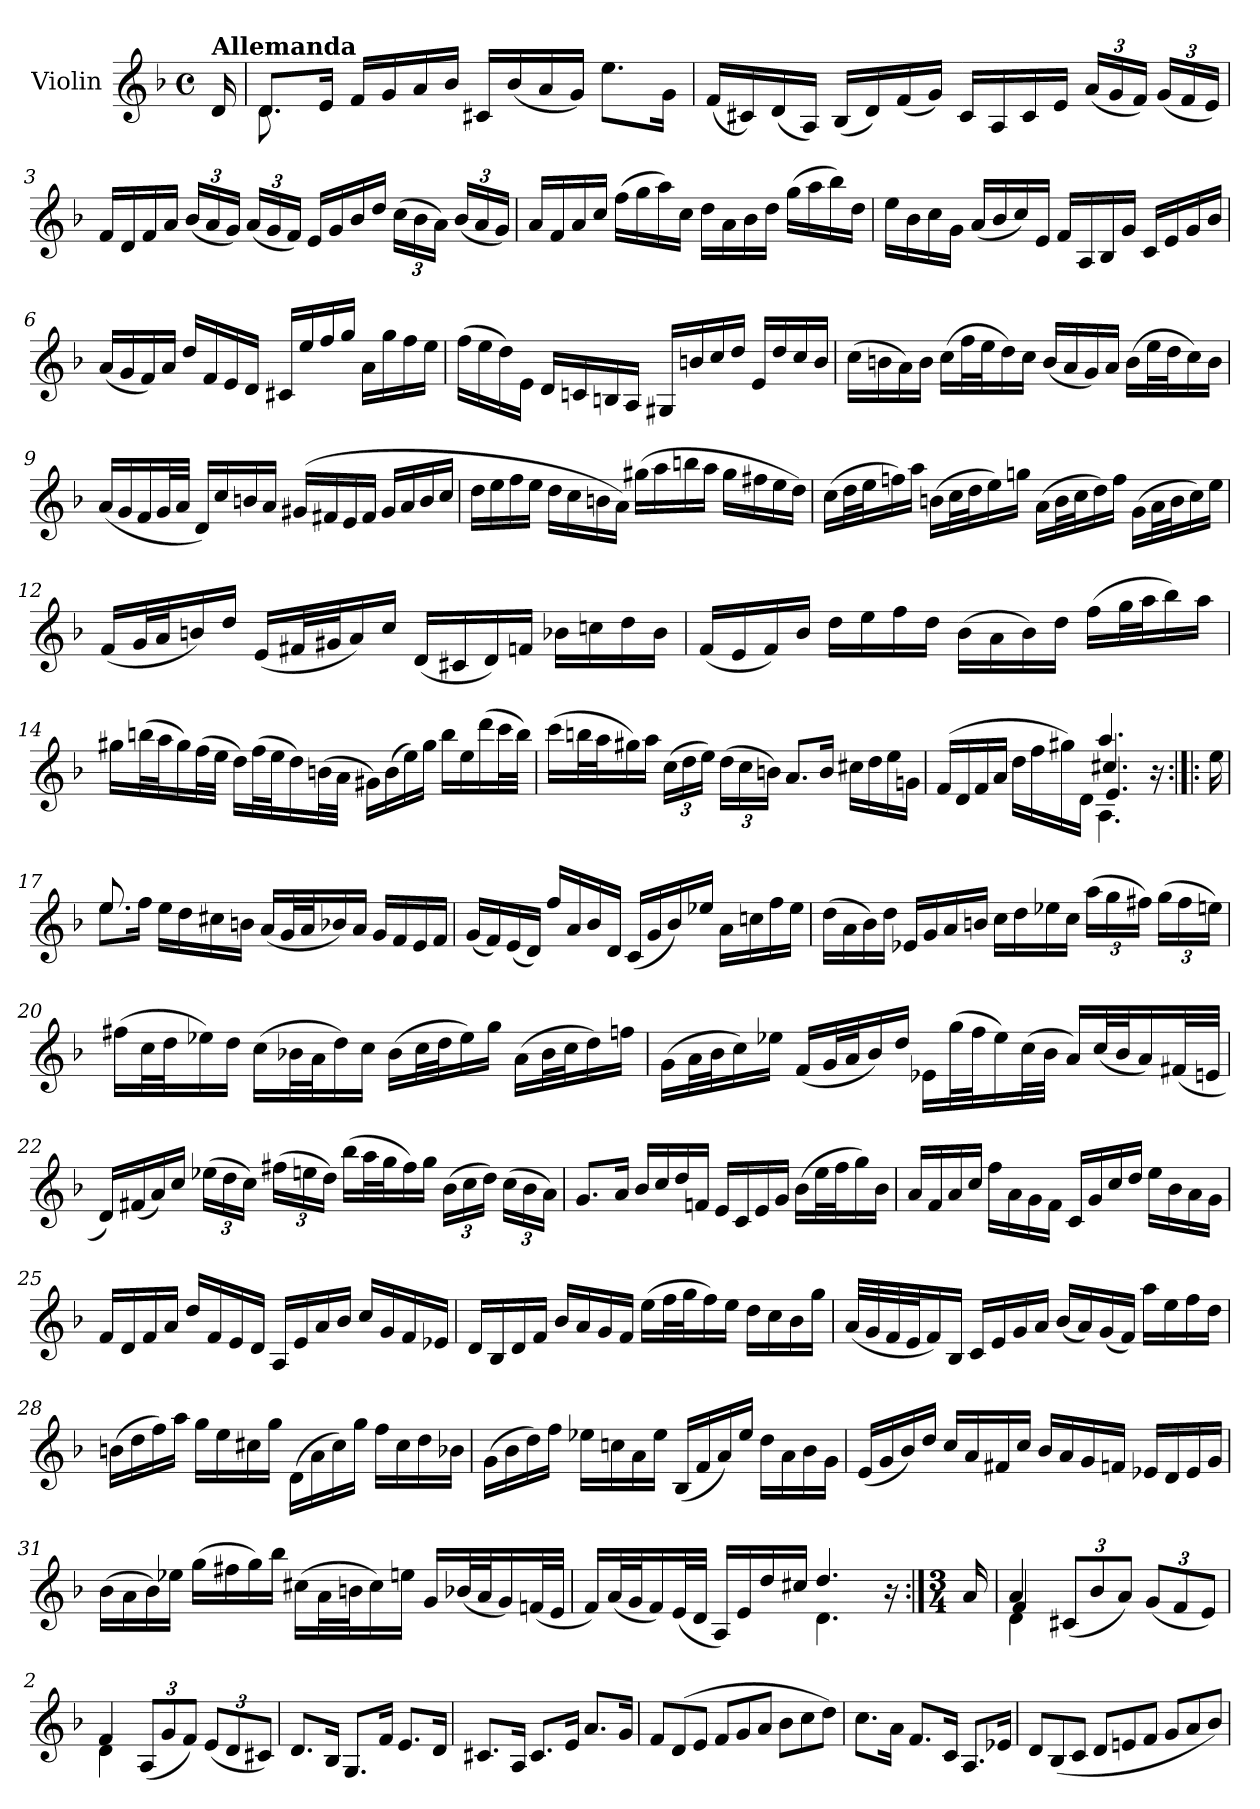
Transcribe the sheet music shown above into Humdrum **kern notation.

**kern
*part1
*staff1
*I"Violin
*I'Vln.
*clefG2
*k[b-]
*M4/4
*met(c)
=
!LO:TX:a:B:t=Allemanda
16d/
=1
*^
8.d/L	8.d\
16e/Jk	16ryy
16f/LL	4ryy
16g/	.
16a/	.
16b-/JJ	.
16c#X/LL	2ryy
(<16b-/	.
16a/	.
16g/JJ)	.
8.ee\L	.
16g\Jk	.
*v	*v
=2
(<16f/LL
16c#X/)
(<16d/
16A/JJ)
(<16B-/LL
16d/)
(<16f/
16g/JJ)
16c#/LL
16A/
16c#/
16e/JJ
*Xbrackettup
(<24a/LL
24g/
24f/JJ)
(<24g/LL
24f/
24e/JJ)
=3
16f/LL
16d/
16f/
16a/JJ
(<24b-/LL
24a/
24g/JJ)
(<24a/LL
24g/
24f/JJ)
16e/LL
16g/
16b-/
16dd/JJ
(>24cc\LL
24b-\
24a\JJ)
(<24b-/LL
24a/
24g/JJ)
!!LO:LB:g=z
=4
16a/LL
16f/
16a/
16cc/JJ
(>16ff\LL
16gg\
16aa\)
16cc\JJ
16dd\LL
16a\
16b-\
16dd\JJ
(>16gg\LL
16aa\
16bb-\)
16dd\JJ
=5
16ee\LL
16b-\
16cc\
16g\JJ
(<16a/LL
16b-/
16cc/)
16e/JJ
16f/LL
16A/
16B-/
16g/JJ
16c/LL
16e/
16g/
16b-/JJ
=6
(<16a/LL
16g/
16f/)
16a/JJ
16dd/LL
16f/
16e/
16d/JJ
16c#X/LL
16ee/
16ff/
16gg/JJ
16a\LL
16gg\
16ff\
16ee\JJ
!!LO:LB:g=z
=7
(>16ff\LL
16ee\
16dd\)
16e\JJ
16d/LL
16cn/
16Bn/
16A/JJ
16G#X/LL
16bn/
16cc/
16dd/JJ
16e/LL
16dd/
16cc/
16b/JJ
=8
(>16cc\LL
16bn\
16a\)
16b\JJ
(>16cc\LL
32ff\L
32ee\J
16dd\)
16cc\JJ
(<16b/LL
16a/
16g/)
16a/JJ
(>16b\LL
32ee\L
32dd\J
16cc\)
16b\JJ
=9
(<16a/LL
16g/
16f/
32g/L
32a/JJJ
16d/LL)
16cc/
16bn/
16a/JJ
(<16g#X/LL
16f#X/
16e/
16f#/JJ
16g#/LL
16a/
16b/
16cc/JJ
!!LO:LB:g=z
=10
16dd\LL
16ee\
16ff\
16ee\JJ
16dd\LL
16cc\
16bn\
16a\JJ)
(>16gg#X\LL
16aa\
16bbn\
16aa\JJ
16gg#\LL
16ff#X\
16ee\
16dd\JJ)
=11
(>16cc\LL
32dd\L
32ee\J
16ffn\)
16aa\JJ
(>16bn\LL
32cc\L
32dd\J
16ee\)
16ggn\JJ
(>16a\LL
32b\L
32cc\J
16dd\)
16ff\JJ
(>16g\LL
32a\L
32b\J
16cc\)
16ee\JJ
=12
(<16f/LL
32g/L
32a/J
16bn/)
16dd/JJ
(<16e/LL
32f#X/L
32g#X/J
16a/)
16cc/JJ
(<16d/LL
16c#X/
16d/)
16fn/JJ
16b-X\LL
16ccn\
16dd\
16b-\JJ
!!LO:LB:g=z
=13
(<16f/LL
16e/
16f/)
16b-/JJ
16dd\LL
16ee\
16ff\
16dd\JJ
(>16b-\LL
16a\
16b-\)
16dd\JJ
(>16ff\LL
32gg\L
32aa\J
16bb-\)
16aa\JJ
=14
16gg#X\LL
(>32bbn\L
32aa\J
16gg#\)
(>32ff\L
32ee\JJJ
16dd\LL)
(>32ff\L
32ee\J
16dd\)
(>32bn\L
32a\JJJ
16g#X\LL)
(>16b\
16ee\)
16gg#\JJ
16bb\LL
16ee\
(>16ddd\
32ccc\L
32bb\JJJ)
=15
(>16ccc\LL
32bbn\L
32aa\J
16gg#X\)
16aa\JJ
(>24cc\LL
24dd\
24ee\JJ)
(>24dd\LL
24cc\
24bn\JJ)
8.a/L
16b/Jk
16cc#X\LL
16dd\
16ee\
16gn\JJ
!!LO:LB:g=z
=16
*^
*	*^
*	*	*^
(>16f/LL	2ryy	2ryy	2ryy
16d/	.	.	.
16f/	.	.	.
16a/JJ	.	.	.
16dd\LL	.	.	.
16ff\	.	.	.
16gg#X\)	.	.	.
16d\JJ	.	.	.
4.aa/	4.A\	4.cc#X/	4.e/
16r	16ryy	16ryy	16ryy
*v	*v	*v	*v
=16X1:|!|:
16ee\
=17
*^
8.ee\L	8.ee/
16ff\Jk	16ryy
16ee\LL	4ryy
16dd\	.
16cc#X\	.
16bn\JJ	.
(<16a/LL	2ryy
32g/L	.
32a/J	.
16b-X/)	.
16a/JJ	.
16g/LL	.
16f/	.
16e/	.
16f/JJ	.
*v	*v
=18
(<16g/LL
16f/)
(<16e/
16d/JJ)
16ff/LL
16a/
16b-/
16d/JJ
(<16c/LL
16g/
16b-/)
16ee-X/JJ
16a\LL
16ccn\
16ff\
16ee-\JJ
!!LO:LB:g=z
=19
(>16dd\LL
16a\
16b-\)
16dd\JJ
16e-X/LL
16g/
16a/
16bn/JJ
16cc\LL
16dd\
16ee-X\
16cc\JJ
(>24aa\LL
24gg\
24ff#X\JJ)
(>24gg\LL
24ff#\
24een\JJ)
=20
(>16ff#X\LL
32cc\L
32dd\J
16ee-X\)
16dd\JJ
(>16cc\LL
32b-X\L
32a\J
16dd\)
16cc\JJ
(>16b-\LL
32cc\L
32dd\J
16ee-\)
16gg\JJ
(>16a\LL
32b-\L
32cc\J
16dd\)
16ffn\JJ
!!LO:LB:g=z
=21
(>16g\LL
32a\L
32b-\J
16cc\)
16ee-X\JJ
(<16f/LL
32g/L
32a/J
16b-/)
16dd/JJ
16e-X\LL
(>32gg\L
32ff\J
16ee-\)
(>32cc\L
32b-\JJJ
16a/LL)
(<32cc/L
32b-/J
16a/)
(<32f#X/L
32en/JJJ
=22
16d/LL)
(<16f#X/
16a/)
16cc/JJ
(>24ee-X\LL
24dd\
24cc\JJ)
(>24ff#X\LL
24een\
24dd\JJ)
(>16bb-\LL
32aa\L
32gg\J
16ff#\)
16gg\JJ
(>24b-\LL
24cc\
24dd\JJ)
(>24cc\LL
24b-\
24a\JJ)
=23
8.g/L
16a/Jk
16b-/LL
16cc/
16dd/
16fn/JJ
16e/LL
16c/
16e/
16g/JJ
(>16b-\LL
32ee\L
32ff\J
16gg\)
16b-\JJ
!!LO:LB:g=z
=24
16a/LL
16f/
16a/
16cc/JJ
16ff\LL
16a\
16g\
16f\JJ
16c/LL
16g/
16cc/
16dd/JJ
16ee\LL
16b-\
16a\
16g\JJ
=25
16f/LL
16d/
16f/
16a/JJ
16dd/LL
16f/
16e/
16d/JJ
16A/LL
16e/
16a/
16b-/JJ
16cc/LL
16g/
16f/
16e-X/JJ
=26
16d/LL
16B-/
16d/
16f/JJ
16b-/LL
16a/
16g/
16f/JJ
(>16ee\LL
32ff\L
32gg\J
16ff\)
16ee\JJ
16dd\LL
16cc\
16b-\
16gg\JJ
!!LO:LB:g=z
=27
(<32a/LLL
32g/
32f/
32e/J
16f/)
16B-/JJ
16c/LL
16e/
16g/
16a/JJ
(<16b-/LL
16a/)
(<16g/
16f/JJ)
16aa\LL
16ee\
16ff\
16dd\JJ
=28
(>16bn\LL
16dd\
16ff\)
16aa\JJ
16gg\LL
16ee\
16cc#X\
16gg\JJ
(>16d\LL
16a\
16cc#\)
16gg\JJ
16ff\LL
16cc#\
16dd\
16b-X\JJ
=29
(>16g\LL
16b-\
16dd\)
16ff\JJ
16ee-X\LL
16ccn\
16a\
16ee-\JJ
(<16B-/LL
16f/
16a/)
16ee-/JJ
16dd\LL
16a\
16b-\
16g\JJ
!!LO:LB:g=z
=30
(<16e/LL
16g/
16b-/)
16dd/JJ
16cc/LL
16a/
16f#X/
16cc/JJ
16b-/LL
16a/
16g/
16fn/JJ
16e-X/LL
16d/
16e-/
16g/JJ
=31
(>16b-\LL
16a\
16b-\)
16ee-X\JJ
(>16gg\LL
16ff#X\
16gg\)
16bb-\JJ
(>16cc#X\LL
32a\L
32bn\J
16cc#\)
16een\JJ
16g/LL
(<32b-X/L
32a/J
16g/)
(<32fn/L
32e/JJJ
=32
*^
16f/LL)	2ryy
(<32a/L	.
32g/J	.
16f/)	.
(<32e/L	.
32d/JJJ	.
16A/LL)	.
16e/	.
16dd/	.
16cc#X/JJ	.
4.dd/	4.d\
16r	16ryy
*v	*v
!!LO:PB:g=z
=:|!
*M3/4
*^
!LO:TX:a:B:t=Corrente	!
*v	*v
16a/
=1
*^
*	*^
4a/	4d\	4f/
(<12c#X/L	2ryy	2ryy
12b-/	.	.
12a/J)	.	.
(<12g/L	.	.
12f/	.	.
12e/J)	.	.
*	*v	*v
=2	=2
4f/	4d\
(<12A/L	2ryy
12g/	.
12f/J)	.
(<12e/L	.
12d/	.
12c#X/J)	.
*v	*v
=3
8.d/L
16B-/Jk
8.G/L
16f/Jk
8.e/L
16d/Jk
=4
8.c#X/L
16A/Jk
8.c#/L
16e/Jk
8.a/L
16g/Jk
=5
*Xtuplet
12f/L
(>12d/
12e/J
12f/L
12g/
12a/J
12b-\L
12cc\
12dd\J)
=6
8.cc\L
16a\Jk
8.f/L
16c/Jk
8.A/L
16e-X/Jk
!!LO:LB:g=z
=7
12d/L
(<12B-/
12c/J
12d/L
12en/
12f/J
12g/L
12a/
12b-/J)
=
*-
